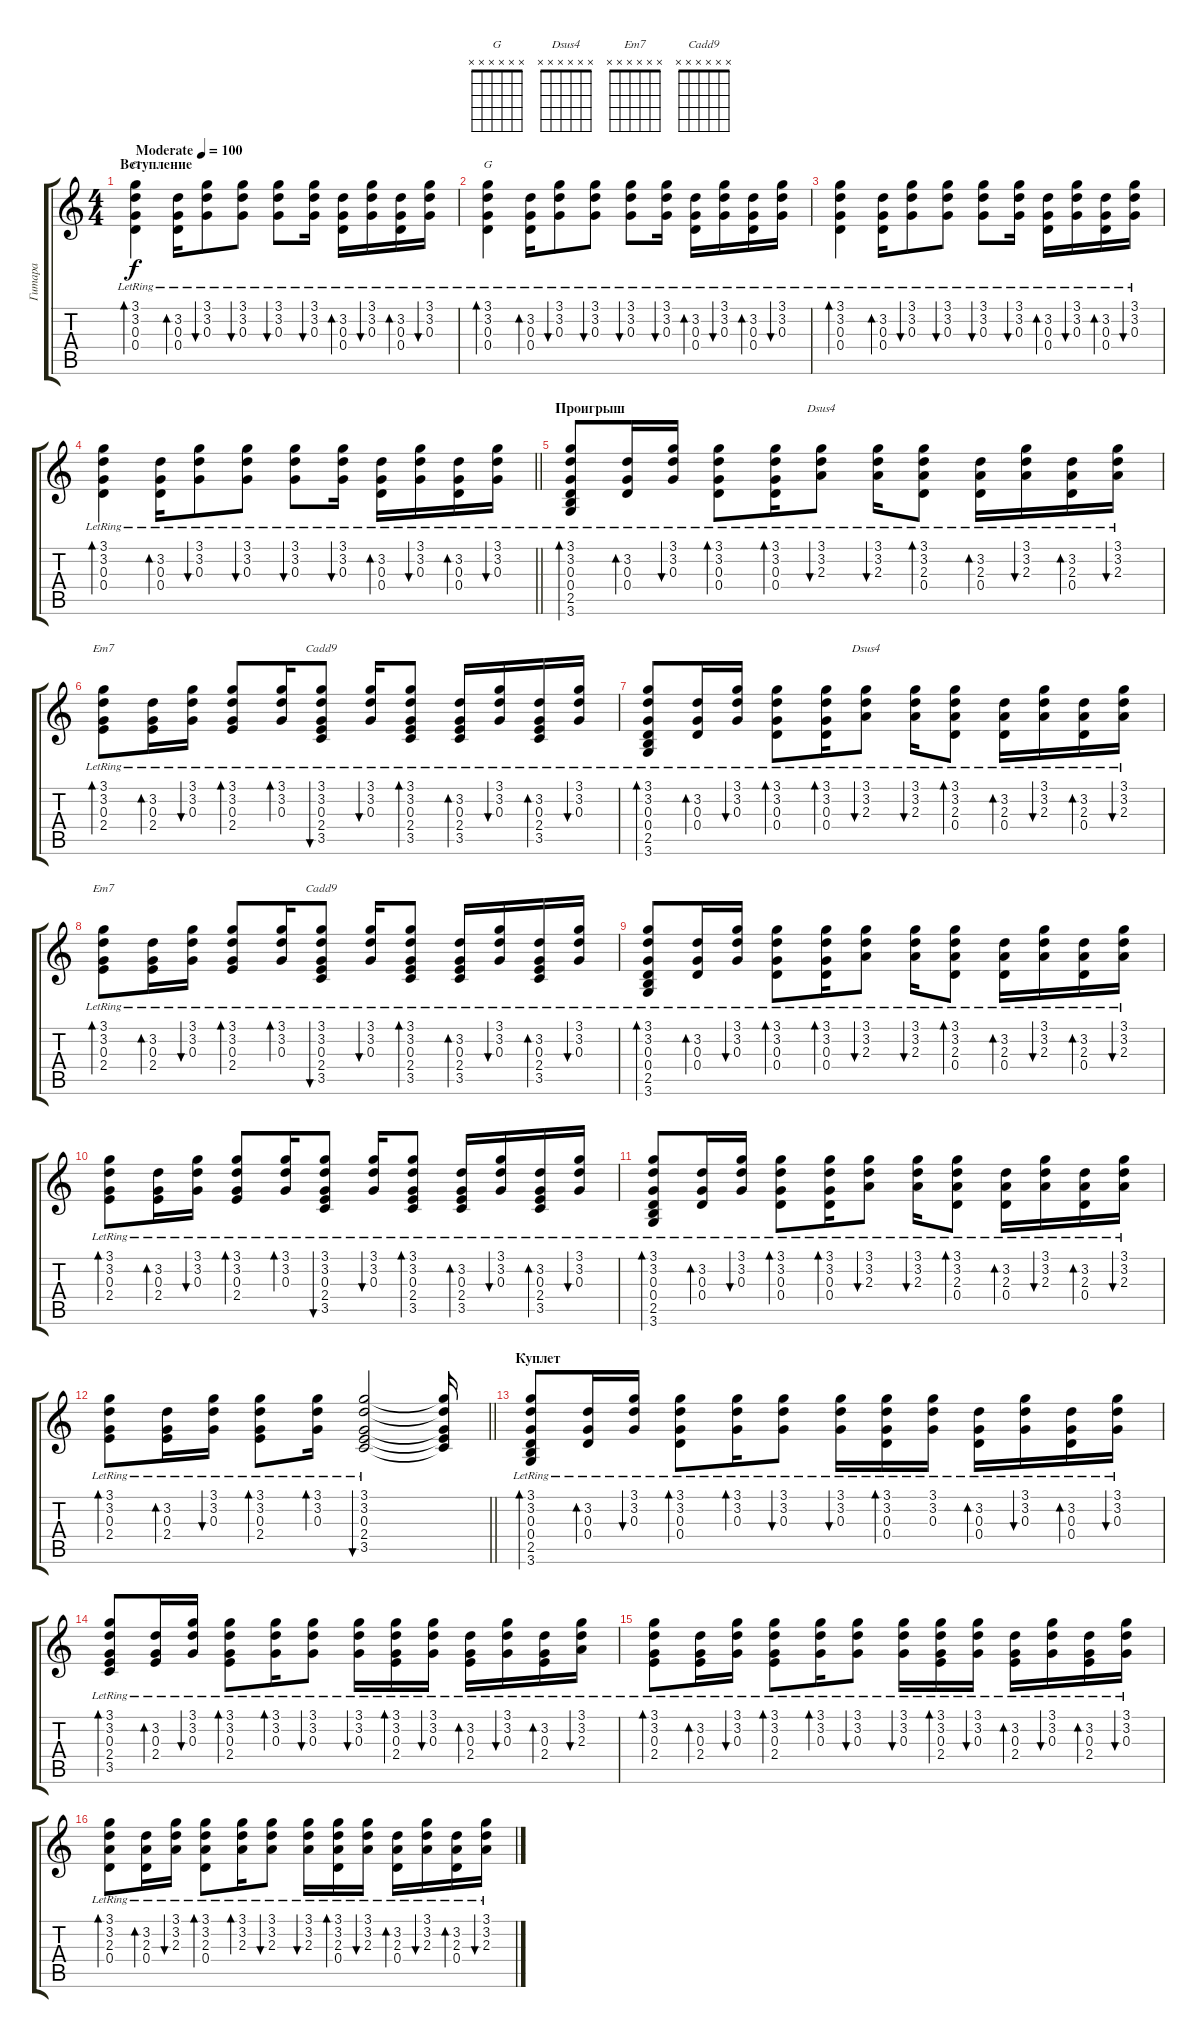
\track ("Гитара" "Гитара") {instrument acousticguitarsteel}
\staff {score tabs}
\tuning (E4 B3 G3 D3 A2 E2) {hide}
\chord ("G" 3 3 0 0 2 3) {barre 3}
\chord ("G" x x x x x x)
\chord ("Dsus4" 3 3 2 0 0 x) {barre 3}
\chord ("Em7" 3 3 0 2 2 0) {barre 3}
\chord ("Cadd9" 3 3 0 2 3 0) {barre 3}
\chord ("Dsus4" x x x x x x)
\chord ("Em7" x x x x x x)
\chord ("Cadd9" x x x x x x)
\ts (4 4)
\section ("" "Вступление")
\tempo (100 "Moderate")
\clef g2
\ks c
(3.1{lr} 3.2{lr} 0.3{lr} 0.4{lr}).4{bd 60 ch "G" dy f instrument acousticguitarsteel} (3.2{lr} 0.3{lr} 0.4{lr}).16{bd 60} (3.1{lr} 3.2{lr} 0.3{lr}).8{bu 60} (3.1{lr} 3.2{lr} 0.3{lr}).8{bu 60} (3.1{lr} 3.2{lr} 0.3{lr}).8{bu 60} (3.1{lr} 3.2{lr} 0.3{lr}).16{bu 60} (3.2{lr} 0.3{lr} 0.4{lr}).16{bd 60} (3.1{lr} 3.2{lr} 0.3{lr}).16{bu 60} (3.2{lr} 0.3{lr} 0.4{lr}).16{bd 60} (3.1{lr} 3.2{lr} 0.3{lr}).16{bu 60} |
(3.1{lr} 3.2{lr} 0.3{lr} 0.4{lr}).4{bd 60 ch "G"} (3.2{lr} 0.3{lr} 0.4{lr}).16{bd 60} (3.1{lr} 3.2{lr} 0.3{lr}).8{bu 60} (3.1{lr} 3.2{lr} 0.3{lr}).8{bu 60} (3.1{lr} 3.2{lr} 0.3{lr}).8{bu 60} (3.1{lr} 3.2{lr} 0.3{lr}).16{bu 60} (3.2{lr} 0.3{lr} 0.4{lr}).16{bd 60} (3.1{lr} 3.2{lr} 0.3{lr}).16{bu 60} (3.2{lr} 0.3{lr} 0.4{lr}).16{bd 60} (3.1{lr} 3.2{lr} 0.3{lr}).16{bu 60} |
(3.1{lr} 3.2{lr} 0.3{lr} 0.4{lr}).4{bd 60} (3.2{lr} 0.3{lr} 0.4{lr}).16{bd 60} (3.1{lr} 3.2{lr} 0.3{lr}).8{bu 60} (3.1{lr} 3.2{lr} 0.3{lr}).8{bu 60} (3.1{lr} 3.2{lr} 0.3{lr}).8{bu 60} (3.1{lr} 3.2{lr} 0.3{lr}).16{bu 60} (3.2{lr} 0.3{lr} 0.4{lr}).16{bd 60} (3.1{lr} 3.2{lr} 0.3{lr}).16{bu 60} (3.2{lr} 0.3{lr} 0.4{lr}).16{bd 60} (3.1{lr} 3.2{lr} 0.3{lr}).16{bu 60} |
\barLineRight lightlight
(3.1{lr} 3.2{lr} 0.3{lr} 0.4{lr}).4{bd 60} (3.2{lr} 0.3{lr} 0.4{lr}).16{bd 60} (3.1{lr} 3.2{lr} 0.3{lr}).8{bu 60} (3.1{lr} 3.2{lr} 0.3{lr}).8{bu 60} (3.1{lr} 3.2{lr} 0.3{lr}).8{bu 60} (3.1{lr} 3.2{lr} 0.3{lr}).16{bu 60} (3.2{lr} 0.3{lr} 0.4{lr}).16{bd 60} (3.1{lr} 3.2{lr} 0.3{lr}).16{bu 60} (3.2{lr} 0.3{lr} 0.4{lr}).16{bd 60} (3.1{lr} 3.2{lr} 0.3{lr}).16{bu 60} |
\section ("" "Проигрыш")
(3.1{lr} 3.2{lr} 0.3{lr} 0.4{lr} 2.5{lr} 3.6).8{bd 60} (3.2{lr} 0.3{lr} 0.4{lr}).16{bd 60} (3.1{lr} 3.2{lr} 0.3{lr}).16{bu 60} (3.1{lr} 3.2{lr} 0.3{lr} 0.4{lr}).8{bd 60} (3.1{lr} 3.2{lr} 0.3{lr} 0.4{lr}).16{bd 60} (3.1{lr} 3.2{lr} 2.3{lr}).8{bu 60 ch "Dsus4"} (3.1{lr} 3.2{lr} 2.3{lr}).16{bu 60} (3.1{lr} 3.2{lr} 2.3{lr} 0.4{lr}).8{bd 60} (3.2{lr} 2.3{lr} 0.4{lr}).16{bd 60} (3.1{lr} 3.2{lr} 2.3{lr}).16{bu 60} (3.2{lr} 2.3{lr} 0.4{lr}).16{bd 60} (3.1{lr} 3.2{lr} 2.3{lr}).16{bu 60} |
(3.1{lr} 3.2{lr} 0.3{lr} 2.4{lr}).8{bd 60 ch "Em7"} (3.2{lr} 0.3{lr} 2.4{lr}).16{bd 60} (3.1{lr} 3.2{lr} 0.3{lr}).16{bu 60} (3.1{lr} 3.2{lr} 0.3{lr} 2.4{lr}).8{bd 60} (3.1{lr} 3.2{lr} 0.3{lr}).16{bd 60} (3.1{lr} 3.2{lr} 0.3{lr} 2.4{lr} 3.5{lr}).8{bu 60 ch "Cadd9"} (3.1{lr} 3.2{lr} 0.3{lr}).16{bu 60} (3.1{lr} 3.2{lr} 0.3{lr} 2.4{lr} 3.5{lr}).8{bd 60} (3.2{lr} 0.3{lr} 2.4{lr} 3.5{lr}).16{bd 60} (3.1{lr} 3.2{lr} 0.3{lr}).16{bu 60} (3.2{lr} 0.3{lr} 2.4{lr} 3.5{lr}).16{bd 60} (3.1{lr} 3.2{lr} 0.3{lr}).16{bu 60} |
(3.1{lr} 3.2{lr} 0.3{lr} 0.4{lr} 2.5{lr} 3.6).8{bd 60} (3.2{lr} 0.3{lr} 0.4{lr}).16{bd 60} (3.1{lr} 3.2{lr} 0.3{lr}).16{bu 60} (3.1{lr} 3.2{lr} 0.3{lr} 0.4{lr}).8{bd 60} (3.1{lr} 3.2{lr} 0.3{lr} 0.4{lr}).16{bd 60} (3.1{lr} 3.2{lr} 2.3{lr}).8{bu 60 ch "Dsus4"} (3.1{lr} 3.2{lr} 2.3{lr}).16{bu 60} (3.1{lr} 3.2{lr} 2.3{lr} 0.4{lr}).8{bd 60} (3.2{lr} 2.3{lr} 0.4{lr}).16{bd 60} (3.1{lr} 3.2{lr} 2.3{lr}).16{bu 60} (3.2{lr} 2.3{lr} 0.4{lr}).16{bd 60} (3.1{lr} 3.2{lr} 2.3{lr}).16{bu 60} |
(3.1{lr} 3.2{lr} 0.3{lr} 2.4{lr}).8{bd 60 ch "Em7"} (3.2{lr} 0.3{lr} 2.4{lr}).16{bd 60} (3.1{lr} 3.2{lr} 0.3{lr}).16{bu 60} (3.1{lr} 3.2{lr} 0.3{lr} 2.4{lr}).8{bd 60} (3.1{lr} 3.2{lr} 0.3{lr}).16{bd 60} (3.1{lr} 3.2{lr} 0.3{lr} 2.4{lr} 3.5{lr}).8{bu 60 ch "Cadd9"} (3.1{lr} 3.2{lr} 0.3{lr}).16{bu 60} (3.1{lr} 3.2{lr} 0.3{lr} 2.4{lr} 3.5{lr}).8{bd 60} (3.2{lr} 0.3{lr} 2.4{lr} 3.5{lr}).16{bd 60} (3.1{lr} 3.2{lr} 0.3{lr}).16{bu 60} (3.2{lr} 0.3{lr} 2.4{lr} 3.5{lr}).16{bd 60} (3.1{lr} 3.2{lr} 0.3{lr}).16{bu 60} |
(3.1{lr} 3.2{lr} 0.3{lr} 0.4{lr} 2.5{lr} 3.6).8{bd 60} (3.2{lr} 0.3{lr} 0.4{lr}).16{bd 60} (3.1{lr} 3.2{lr} 0.3{lr}).16{bu 60} (3.1{lr} 3.2{lr} 0.3{lr} 0.4{lr}).8{bd 60} (3.1{lr} 3.2{lr} 0.3{lr} 0.4{lr}).16{bd 60} (3.1{lr} 3.2{lr} 2.3{lr}).8{bu 60} (3.1{lr} 3.2{lr} 2.3{lr}).16{bu 60} (3.1{lr} 3.2{lr} 2.3{lr} 0.4{lr}).8{bd 60} (3.2{lr} 2.3{lr} 0.4{lr}).16{bd 60} (3.1{lr} 3.2{lr} 2.3{lr}).16{bu 60} (3.2{lr} 2.3{lr} 0.4{lr}).16{bd 60} (3.1{lr} 3.2{lr} 2.3{lr}).16{bu 60} |
(3.1{lr} 3.2{lr} 0.3{lr} 2.4{lr}).8{bd 60} (3.2{lr} 0.3{lr} 2.4{lr}).16{bd 60} (3.1{lr} 3.2{lr} 0.3{lr}).16{bu 60} (3.1{lr} 3.2{lr} 0.3{lr} 2.4{lr}).8{bd 60} (3.1{lr} 3.2{lr} 0.3{lr}).16{bd 60} (3.1{lr} 3.2{lr} 0.3{lr} 2.4{lr} 3.5{lr}).8{bu 60} (3.1{lr} 3.2{lr} 0.3{lr}).16{bu 60} (3.1{lr} 3.2{lr} 0.3{lr} 2.4{lr} 3.5{lr}).8{bd 60} (3.2{lr} 0.3{lr} 2.4{lr} 3.5{lr}).16{bd 60} (3.1{lr} 3.2{lr} 0.3{lr}).16{bu 60} (3.2{lr} 0.3{lr} 2.4{lr} 3.5{lr}).16{bd 60} (3.1{lr} 3.2{lr} 0.3{lr}).16{bu 60} |
(3.1{lr} 3.2{lr} 0.3{lr} 0.4{lr} 2.5{lr} 3.6).8{bd 60} (3.2{lr} 0.3{lr} 0.4{lr}).16{bd 60} (3.1{lr} 3.2{lr} 0.3{lr}).16{bu 60} (3.1{lr} 3.2{lr} 0.3{lr} 0.4{lr}).8{bd 60} (3.1{lr} 3.2{lr} 0.3{lr} 0.4{lr}).16{bd 60} (3.1{lr} 3.2{lr} 2.3{lr}).8{bu 60} (3.1{lr} 3.2{lr} 2.3{lr}).16{bu 60} (3.1{lr} 3.2{lr} 2.3{lr} 0.4{lr}).8{bd 60} (3.2{lr} 2.3{lr} 0.4{lr}).16{bd 60} (3.1{lr} 3.2{lr} 2.3{lr}).16{bu 60} (3.2{lr} 2.3{lr} 0.4{lr}).16{bd 60} (3.1{lr} 3.2{lr} 2.3{lr}).16{bu 60} |
\barLineRight lightlight
(3.1{lr} 3.2{lr} 0.3{lr} 2.4{lr}).8{bd 60} (3.2{lr} 0.3{lr} 2.4{lr}).16{bd 60} (3.1{lr} 3.2{lr} 0.3{lr}).16{bu 60} (3.1{lr} 3.2{lr} 0.3{lr} 2.4{lr}).8{bd 60} (3.1{lr} 3.2{lr} 0.3{lr}).16{bd 60} (3.1{lr} 3.2{lr} 0.3{lr} 2.4{lr} 3.5{lr}).2{bu 60} (3.1{t} 3.2{t} 0.3{t} 2.4{t} 3.5{t}).16 |
\section ("" "Куплет")
(3.1{lr} 3.2{lr} 0.3{lr} 0.4{lr} 2.5{lr} 3.6{lr}).8{bd 60} (3.2{lr} 0.3{lr} 0.4{lr}).16{bd 60} (3.1{lr} 3.2{lr} 0.3{lr}).16{bu 60} (3.1{lr} 3.2{lr} 0.3{lr} 0.4{lr}).8{bd 60} (3.1{lr} 3.2{lr} 0.3{lr}).16{bd 60} (3.1{lr} 3.2{lr} 0.3{lr}).8{bu 60} (3.1{lr} 3.2{lr} 0.3{lr}).16{bu 60} (3.1{lr} 3.2{lr} 0.3{lr} 0.4{lr}).16{bd 60} (3.1{lr} 3.2{lr} 0.3{lr}).16 (3.2{lr} 0.3{lr} 0.4{lr}).16{bd 60} (3.1{lr} 3.2{lr} 0.3{lr}).16{bu 60} (3.2{lr} 0.3{lr} 0.4{lr}).16{bd 60} (3.1{lr} 3.2{lr} 0.3{lr}).16{bu 60} |
(3.1{lr} 3.2{lr} 0.3{lr} 2.4{lr} 3.5).8{bd 60} (3.2{lr} 0.3{lr} 2.4{lr}).16{bd 60} (3.1{lr} 3.2{lr} 0.3{lr}).16{bu 60} (3.1{lr} 3.2{lr} 0.3{lr} 2.4{lr}).8{bd 60} (3.1{lr} 3.2{lr} 0.3{lr}).16{bd 60} (3.1{lr} 3.2{lr} 0.3{lr}).8{bu 60} (3.1{lr} 3.2{lr} 0.3{lr}).16{bu 60} (3.1{lr} 3.2{lr} 0.3{lr} 2.4{lr}).16{bd 60} (3.1{lr} 3.2{lr} 0.3{lr}).16{bu 60} (3.2{lr} 0.3{lr} 2.4{lr}).16{bd 60} (3.1{lr} 3.2{lr} 0.3{lr}).16{bu 60} (3.2{lr} 0.3{lr} 2.4{lr}).16{bd 60} (3.1{lr} 3.2{lr} 2.3{lr}).16{bu 60} |
(3.1{lr} 3.2{lr} 0.3{lr} 2.4{lr}).8{bd 60} (3.2{lr} 0.3{lr} 2.4{lr}).16{bd 60} (3.1{lr} 3.2{lr} 0.3{lr}).16{bu 60} (3.1{lr} 3.2{lr} 0.3{lr} 2.4{lr}).8{bd 60} (3.1{lr} 3.2{lr} 0.3{lr}).16{bd 60} (3.1{lr} 3.2{lr} 0.3{lr}).8{bu 60} (3.1{lr} 3.2{lr} 0.3{lr}).16{bu 60} (3.1{lr} 3.2{lr} 0.3{lr} 2.4{lr}).16{bd 60} (3.1{lr} 3.2{lr} 0.3{lr}).16{bu 60} (3.2{lr} 0.3{lr} 2.4{lr}).16{bd 60} (3.1{lr} 3.2{lr} 0.3{lr}).16{bu 60} (3.2{lr} 0.3{lr} 2.4{lr}).16{bd 60} (3.1{lr} 3.2{lr} 0.3{lr}).16{bu 60} |
(3.1{lr} 3.2{lr} 2.3{lr} 0.4{lr}).8{bd 60} (3.2{lr} 2.3{lr} 0.4{lr}).16{bd 60} (3.1{lr} 3.2{lr} 2.3{lr}).16{bu 60} (3.1{lr} 3.2{lr} 2.3{lr} 0.4{lr}).8{bd 60} (3.1{lr} 3.2{lr} 2.3{lr}).16{bd 60} (3.1{lr} 3.2{lr} 2.3{lr}).8{bu 60} (3.1{lr} 3.2{lr} 2.3{lr}).16{bu 60} (3.1{lr} 3.2{lr} 2.3{lr} 0.4{lr}).16{bd 60} (3.1{lr} 3.2{lr} 2.3{lr}).16{bu 60} (3.2{lr} 2.3{lr} 0.4{lr}).16{bd 60} (3.1{lr} 3.2{lr} 2.3{lr}).16{bu 60} (3.2{lr} 2.3{lr} 0.4{lr}).16{bd 60} (3.1{lr} 3.2{lr} 2.3{lr}).16{bu 60}
